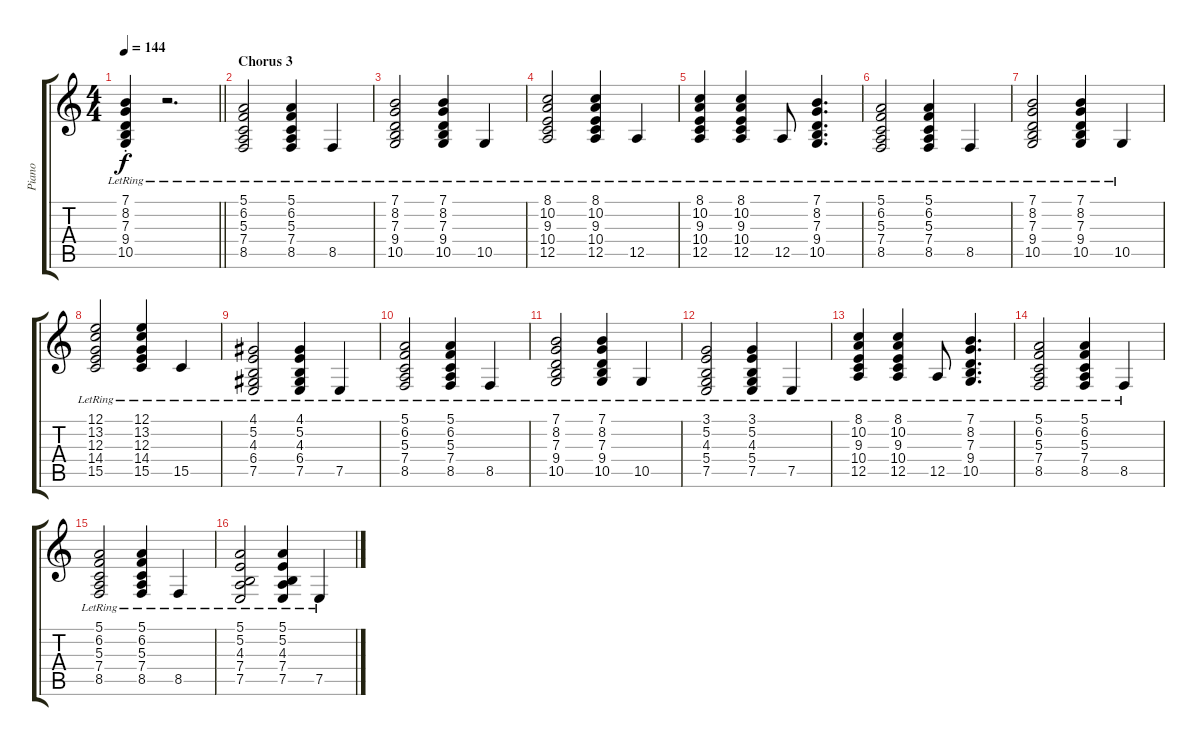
\track ("Piano" "Piano") {instrument acousticgrandpiano}
\staff {score tabs}
\tuning (E4 B3 G3 D3 A2 E2) {hide}
\ts (4 4)
\tempo 144
\clef g2
\barLineRight lightlight
\ks c
(7.1{st lr} 8.2{st lr} 7.3{st lr} 9.4{st lr} 10.5{st lr}).4{dy f} r.2{d} |
\section ("" "Chorus 3")
(5.1{lr} 6.2{lr} 5.3{lr} 7.4{lr} 8.5{lr}).2 (5.1{lr} 6.2{lr} 5.3{lr} 7.4{lr} 8.5{lr}).4 8.5{lr}.4 |
(7.1{lr} 8.2{lr} 7.3{lr} 9.4{lr} 10.5{lr}).2 (7.1{lr} 8.2{lr} 7.3{lr} 9.4{lr} 10.5{lr}).4 10.5{lr}.4 |
(8.1{lr} 10.2{lr} 9.3{lr} 10.4{lr} 12.5{lr}).2 (8.1{lr} 10.2{lr} 9.3{lr} 10.4{lr} 12.5{lr}).4 12.5{lr}.4 |
(8.1{lr} 10.2{lr} 9.3{lr} 10.4{lr} 12.5{lr}).4 (8.1{lr} 10.2{lr} 9.3{lr} 10.4{lr} 12.5{lr}).4 12.5{lr}.8 (7.1{lr} 8.2{lr} 7.3{lr} 9.4{lr} 10.5{lr}).4{d} |
(5.1{lr} 6.2{lr} 5.3{lr} 7.4{lr} 8.5{lr}).2 (5.1{lr} 6.2{lr} 5.3{lr} 7.4{lr} 8.5{lr}).4 8.5{lr}.4 |
(7.1{lr} 8.2{lr} 7.3{lr} 9.4{lr} 10.5{lr}).2 (7.1{lr} 8.2{lr} 7.3{lr} 9.4{lr} 10.5{lr}).4 10.5{lr}.4 |
(12.1{lr} 13.2{lr} 12.3{lr} 14.4{lr} 15.5{lr}).2 (12.1{lr} 13.2{lr} 12.3{lr} 14.4{lr} 15.5{lr}).4 15.5{lr}.4 |
(4.1{lr} 5.2{lr} 4.3{lr} 6.4{lr} 7.5{lr}).2 (4.1{lr} 5.2{lr} 4.3{lr} 6.4{lr} 7.5{lr}).4 7.5{lr}.4 |
(5.1{lr} 6.2{lr} 5.3{lr} 7.4{lr} 8.5{lr}).2 (5.1{lr} 6.2{lr} 5.3{lr} 7.4{lr} 8.5{lr}).4 8.5{lr}.4 |
(7.1{lr} 8.2{lr} 7.3{lr} 9.4{lr} 10.5{lr}).2 (7.1{lr} 8.2{lr} 7.3{lr} 9.4{lr} 10.5{lr}).4 10.5{lr}.4 |
(3.1{lr} 5.2{lr} 4.3{lr} 5.4{lr} 7.5{lr}).2 (3.1{lr} 5.2{lr} 4.3{lr} 5.4{lr} 7.5{lr}).4 7.5{lr}.4 |
(8.1{lr} 10.2{lr} 9.3{lr} 10.4{lr} 12.5{lr}).4 (8.1{lr} 10.2{lr} 9.3{lr} 10.4{lr} 12.5{lr}).4 12.5{lr}.8 (7.1{lr} 8.2{lr} 7.3{lr} 9.4{lr} 10.5{lr}).4{d} |
(5.1{lr} 6.2{lr} 5.3{lr} 7.4{lr} 8.5{lr}).2 (5.1{lr} 6.2{lr} 5.3{lr} 7.4{lr} 8.5{lr}).4 8.5{lr}.4 |
(5.1{lr} 6.2{lr} 5.3{lr} 7.4{lr} 8.5{lr}).2 (5.1{lr} 6.2{lr} 5.3{lr} 7.4{lr} 8.5{lr}).4 8.5{lr}.4 |
(5.1{lr} 5.2{lr} 4.3{lr} 7.4{lr} 7.5{lr}).2 (5.1{lr} 5.2{lr} 4.3{lr} 7.4{lr} 7.5{lr}).4 7.5{lr}.4
